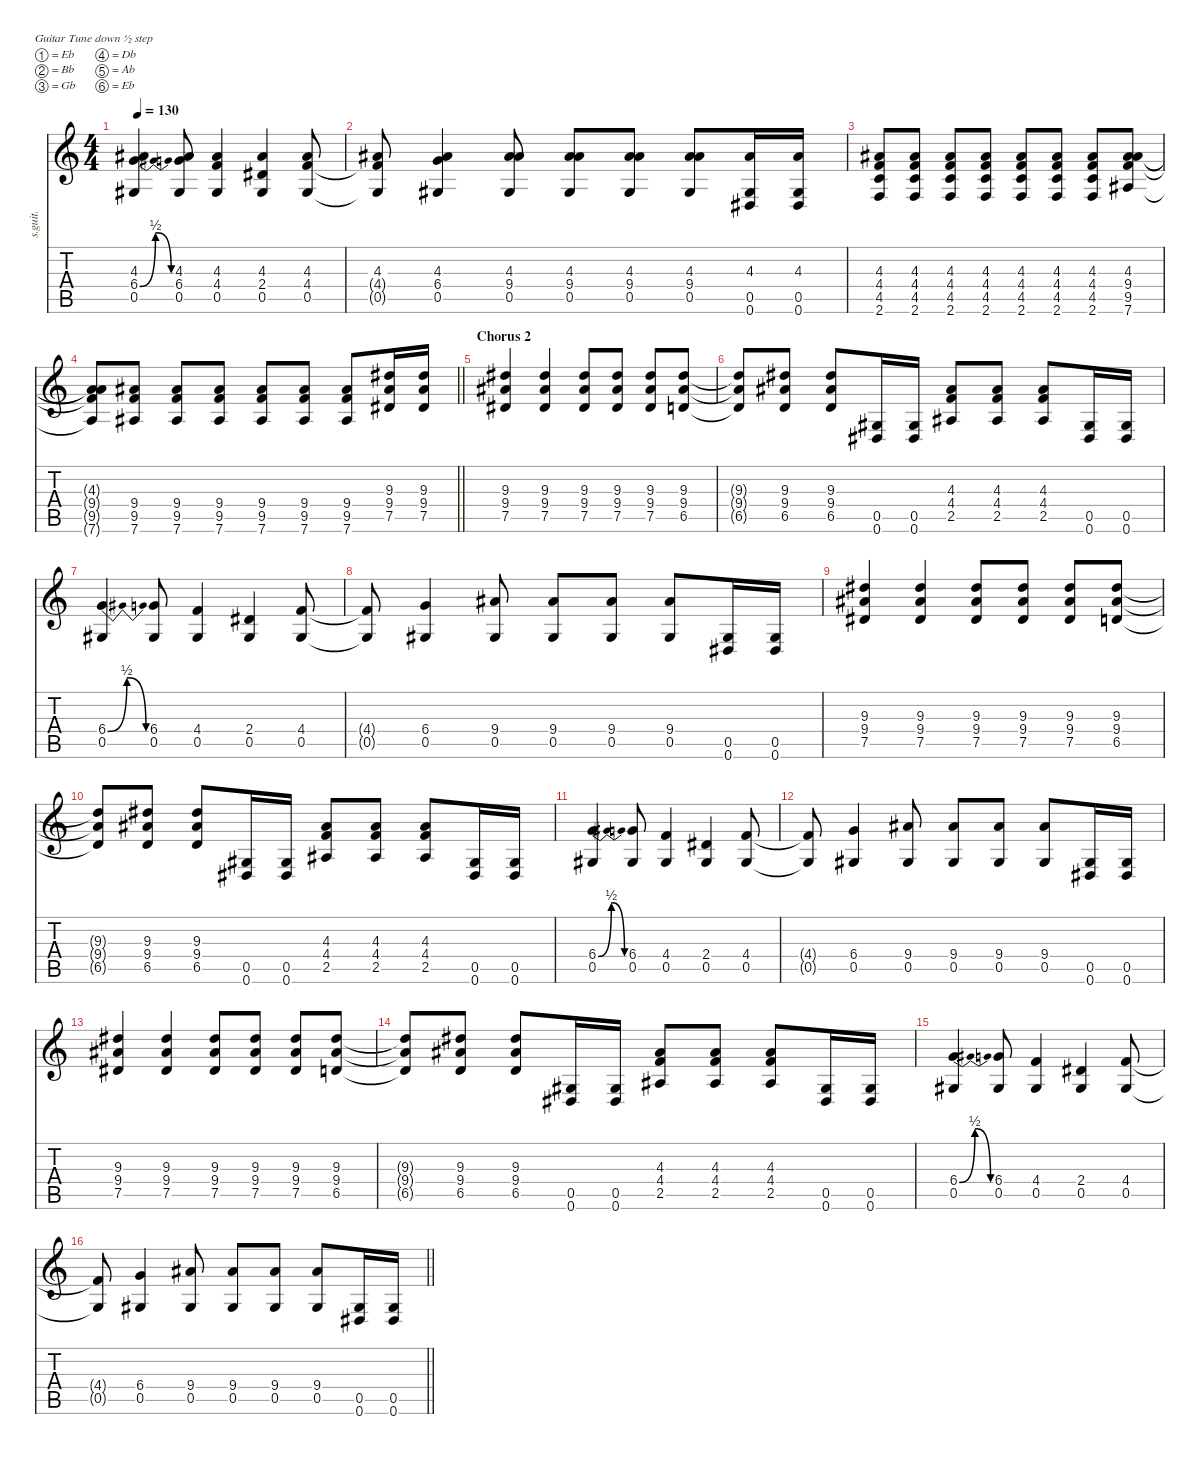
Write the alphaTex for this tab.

\defaultSystemsLayout 4
\hideDynamics
\bracketExtendMode nobrackets
\otherSystemsTrackNameOrientation horizontal
\track ("James" "s.guit.") {instrument acousticguitarsteel}
\staff {score tabs}
\tuning (Eb4 Bb3 Gb3 Db3 Ab2 Eb2)
\ts (4 4)
\tempo 130
\clef g2
\ks c
(6.4{be (bendrelease 0 0 9.999999599999999 2 19.999999199999998 2 30 0)} 0.5{acc #} 4.3{acc #}).4{dy f beam Up} (6.4 0.5{acc #} 4.3{acc #}).8{beam Up} (4.4 0.5{acc #} 4.3{acc #}).4{beam Up} (2.4{acc #} 0.5{acc #} 4.3{acc #}).4{beam Up} (4.4 0.5{acc #} 4.3{acc #}).8{beam Up} |
(4.4{t} 0.5{t acc #} 4.3{acc #}).8{beam Up} (6.4 0.5{acc #} 4.3{acc #}).4{beam Up} (9.4{acc #} 0.5{acc #} 4.3{acc #}).8{beam Up} (9.4{acc #} 0.5{acc #} 4.3{acc #}).8{beam Up} (9.4{acc #} 0.5{acc #} 4.3{acc #}).8{beam Up} (9.4{acc #} 0.5{acc #} 4.3{acc #}).8{beam Up} (0.5{acc #} 0.6{acc #} 4.3{acc #}).16{beam Up} (0.5{acc #} 0.6{acc #} 4.3{acc #}).16{beam Up} |
(4.4 4.5 2.6 4.3{acc #}).8{beam Up} (4.4 4.5 2.6 4.3{acc #}).8{beam Up} (4.4 4.5 2.6 4.3{acc #}).8{beam Up} (4.4 4.5 2.6 4.3{acc #}).8{beam Up} (4.4 4.5 2.6 4.3{acc #}).8{beam Up} (4.4 4.5 2.6 4.3{acc #}).8{beam Up} (4.4 4.5 2.6 4.3{acc #}).8{beam Up} (9.4{acc #} 9.5 7.6{acc #} 4.3{acc #}).8{beam Up} |
\barLineRight lightlight
(4.3{t acc #} 9.4{t acc #} 9.5{t} 7.6{t acc #}).8{beam Up} (9.4{acc #} 9.5 7.6{acc #}).8{beam Up} (9.4{acc #} 9.5 7.6{acc #}).8{beam Up} (9.4{acc #} 9.5 7.6{acc #}).8{beam Up} (9.4{acc #} 9.5 7.6{acc #}).8{beam Up} (9.4{acc #} 9.5 7.6{acc #}).8{beam Up} (9.4{acc #} 9.5 7.6{acc #}).8{beam Up} (9.3{acc #} 9.4{acc #} 7.5{acc #}).16{beam Up} (9.3{acc #} 9.4{acc #} 7.5{acc #}).16{beam Up} |
\section ("" "Chorus 2")
(9.3{acc #} 9.4{acc #} 7.5{acc #}).4{beam Up} (9.3{acc #} 9.4{acc #} 7.5{acc #}).4{beam Up} (9.3{acc #} 9.4{acc #} 7.5{acc #}).8{beam Up} (9.3{acc #} 9.4{acc #} 7.5{acc #}).8{beam Up} (9.3{acc #} 9.4{acc #} 7.5{acc #}).8{beam Up} (9.3{acc #} 9.4{acc #} 6.5).8{beam Up} |
(9.3{t acc #} 9.4{t acc #} 6.5{t}).8{beam Up} (9.3{acc #} 9.4{acc #} 6.5).8{beam Up} (9.3{acc #} 9.4{acc #} 6.5).8{beam Up} (0.5{acc #} 0.6{acc #}).16{beam Up} (0.5{acc #} 0.6{acc #}).16{beam Up} (4.3{acc #} 4.4 2.5{acc #}).8{beam Up} (4.3{acc #} 4.4 2.5{acc #}).8{beam Up} (4.3{acc #} 4.4 2.5{acc #}).8{beam Up} (0.5{acc #} 0.6{acc #}).16{beam Up} (0.5{acc #} 0.6{acc #}).16{beam Up} |
(6.4{be (bendrelease 0 0 9.999999599999999 2 19.999999199999998 2 30 0)} 0.5{acc #}).4{beam Up} (6.4 0.5{acc #}).8{beam Up} (4.4 0.5{acc #}).4{beam Up} (2.4{acc #} 0.5{acc #}).4{beam Up} (4.4 0.5{acc #}).8{beam Up} |
(4.4{t} 0.5{t acc #}).8{beam Up} (6.4 0.5{acc #}).4{beam Up} (9.4{acc #} 0.5{acc #}).8{beam Up} (9.4{acc #} 0.5{acc #}).8{beam Up} (9.4{acc #} 0.5{acc #}).8{beam Up} (9.4{acc #} 0.5{acc #}).8{beam Up} (0.5{acc #} 0.6{acc #}).16{beam Up} (0.5{acc #} 0.6{acc #}).16{beam Up} |
(9.3{acc #} 9.4{acc #} 7.5{acc #}).4{beam Up} (9.3{acc #} 9.4{acc #} 7.5{acc #}).4{beam Up} (9.3{acc #} 9.4{acc #} 7.5{acc #}).8{beam Up} (9.3{acc #} 9.4{acc #} 7.5{acc #}).8{beam Up} (9.3{acc #} 9.4{acc #} 7.5{acc #}).8{beam Up} (9.3{acc #} 9.4{acc #} 6.5).8{beam Up} |
(9.3{t acc #} 9.4{t acc #} 6.5{t}).8{beam Up} (9.3{acc #} 9.4{acc #} 6.5).8{beam Up} (9.3{acc #} 9.4{acc #} 6.5).8{beam Up} (0.5{acc #} 0.6{acc #}).16{beam Up} (0.5{acc #} 0.6{acc #}).16{beam Up} (4.3{acc #} 4.4 2.5{acc #}).8{beam Up} (4.3{acc #} 4.4 2.5{acc #}).8{beam Up} (4.3{acc #} 4.4 2.5{acc #}).8{beam Up} (0.5{acc #} 0.6{acc #}).16{beam Up} (0.5{acc #} 0.6{acc #}).16{beam Up} |
(6.4{be (bendrelease 0 0 9.999999599999999 2 19.999999199999998 2 30 0)} 0.5{acc #}).4{beam Up} (6.4 0.5{acc #}).8{beam Up} (4.4 0.5{acc #}).4{beam Up} (2.4{acc #} 0.5{acc #}).4{beam Up} (4.4 0.5{acc #}).8{beam Up} |
(4.4{t} 0.5{t acc #}).8{beam Up} (6.4 0.5{acc #}).4{beam Up} (9.4{acc #} 0.5{acc #}).8{beam Up} (9.4{acc #} 0.5{acc #}).8{beam Up} (9.4{acc #} 0.5{acc #}).8{beam Up} (9.4{acc #} 0.5{acc #}).8{beam Up} (0.5{acc #} 0.6{acc #}).16{beam Up} (0.5{acc #} 0.6{acc #}).16{beam Up} |
(9.3{acc #} 9.4{acc #} 7.5{acc #}).4{beam Up} (9.3{acc #} 9.4{acc #} 7.5{acc #}).4{beam Up} (9.3{acc #} 9.4{acc #} 7.5{acc #}).8{beam Up} (9.3{acc #} 9.4{acc #} 7.5{acc #}).8{beam Up} (9.3{acc #} 9.4{acc #} 7.5{acc #}).8{beam Up} (9.3{acc #} 9.4{acc #} 6.5).8{beam Up} |
(9.3{t acc #} 9.4{t acc #} 6.5{t}).8{beam Up} (9.3{acc #} 9.4{acc #} 6.5).8{beam Up} (9.3{acc #} 9.4{acc #} 6.5).8{beam Up} (0.5{acc #} 0.6{acc #}).16{beam Up} (0.5{acc #} 0.6{acc #}).16{beam Up} (4.3{acc #} 4.4 2.5{acc #}).8{beam Up} (4.3{acc #} 4.4 2.5{acc #}).8{beam Up} (4.3{acc #} 4.4 2.5{acc #}).8{beam Up} (0.5{acc #} 0.6{acc #}).16{beam Up} (0.5{acc #} 0.6{acc #}).16{beam Up} |
(6.4{be (bendrelease 0 0 9.999999599999999 2 19.999999199999998 2 30 0)} 0.5{acc #}).4{beam Up} (6.4 0.5{acc #}).8{beam Up} (4.4 0.5{acc #}).4{beam Up} (2.4{acc #} 0.5{acc #}).4{beam Up} (4.4 0.5{acc #}).8{beam Up} |
\barLineRight lightlight
(4.4{t} 0.5{t acc #}).8{beam Up} (6.4 0.5{acc #}).4{beam Up} (9.4{acc #} 0.5{acc #}).8{beam Up} (9.4{acc #} 0.5{acc #}).8{beam Up} (9.4{acc #} 0.5{acc #}).8{beam Up} (9.4{acc #} 0.5{acc #}).8{beam Up} (0.5{acc #} 0.6{acc #}).16{beam Up} (0.5{acc #} 0.6{acc #}).16{beam Up}
